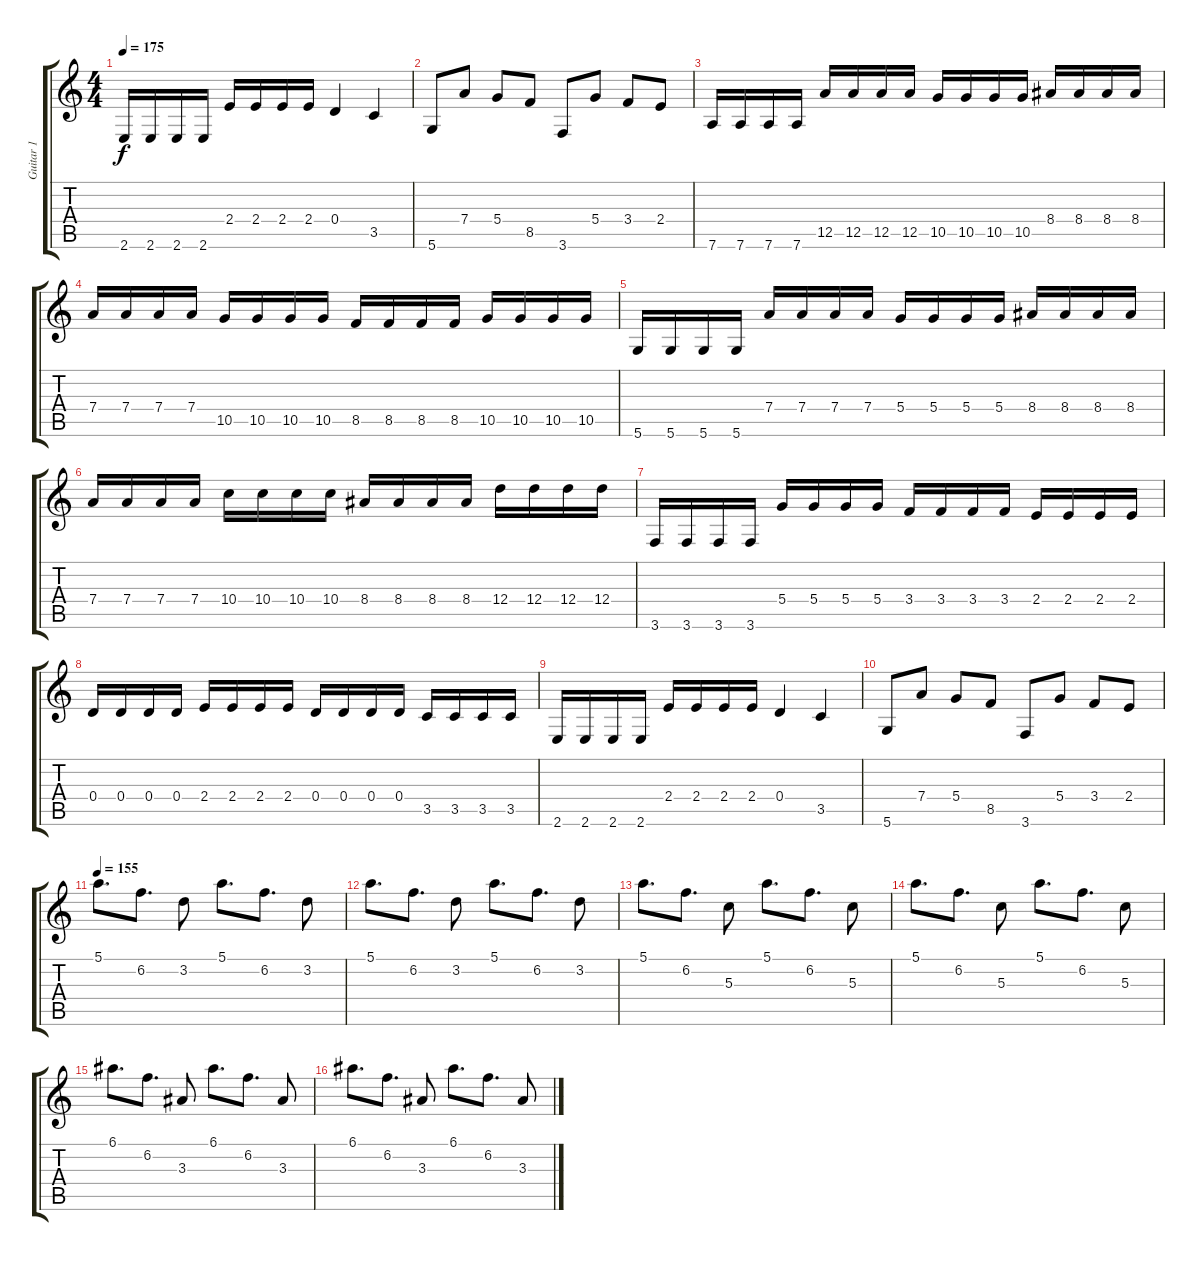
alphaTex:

\track ("Guitar 1" "Guitar 1") {instrument distortionguitar}
\staff {score tabs}
\tuning (E4 B3 G3 D3 A2 D2) {hide}
\ts (4 4)
\tempo 175
\clef g2
\ks c
2.6.16{dy f} 2.6.16 2.6.16 2.6.16 2.4.16 2.4.16 2.4.16 2.4.16 0.4.4 3.5.4 |
5.6.8 7.4.8 5.4.8 8.5.8 3.6.8 5.4.8 3.4.8 2.4.8 |
7.6.16 7.6.16 7.6.16 7.6.16 12.5.16 12.5.16 12.5.16 12.5.16 10.5.16 10.5.16 10.5.16 10.5.16 8.4.16 8.4.16 8.4.16 8.4.16 |
7.4.16 7.4.16 7.4.16 7.4.16 10.5.16 10.5.16 10.5.16 10.5.16 8.5.16 8.5.16 8.5.16 8.5.16 10.5.16 10.5.16 10.5.16 10.5.16 |
5.6.16 5.6.16 5.6.16 5.6.16 7.4.16 7.4.16 7.4.16 7.4.16 5.4.16 5.4.16 5.4.16 5.4.16 8.4.16 8.4.16 8.4.16 8.4.16 |
7.4.16 7.4.16 7.4.16 7.4.16 10.4.16 10.4.16 10.4.16 10.4.16 8.4.16 8.4.16 8.4.16 8.4.16 12.4.16 12.4.16 12.4.16 12.4.16 |
3.6.16 3.6.16 3.6.16 3.6.16 5.4.16 5.4.16 5.4.16 5.4.16 3.4.16 3.4.16 3.4.16 3.4.16 2.4.16 2.4.16 2.4.16 2.4.16 |
0.4.16 0.4.16 0.4.16 0.4.16 2.4.16 2.4.16 2.4.16 2.4.16 0.4.16 0.4.16 0.4.16 0.4.16 3.5.16 3.5.16 3.5.16 3.5.16 |
2.6.16 2.6.16 2.6.16 2.6.16 2.4.16 2.4.16 2.4.16 2.4.16 0.4.4 3.5.4 |
5.6.8 7.4.8 5.4.8 8.5.8 3.6.8 5.4.8 3.4.8 2.4.8 |
\tempo 155
5.1.8{d} 6.2.8{d} 3.2.8 5.1.8{d} 6.2.8{d} 3.2.8 |
5.1.8{d} 6.2.8{d} 3.2.8 5.1.8{d} 6.2.8{d} 3.2.8 |
5.1.8{d} 6.2.8{d} 5.3.8 5.1.8{d} 6.2.8{d} 5.3.8 |
5.1.8{d} 6.2.8{d} 5.3.8 5.1.8{d} 6.2.8{d} 5.3.8 |
6.1.8{d} 6.2.8{d} 3.3.8 6.1.8{d} 6.2.8{d} 3.3.8 |
6.1.8{d} 6.2.8{d} 3.3.8 6.1.8{d} 6.2.8{d} 3.3.8
